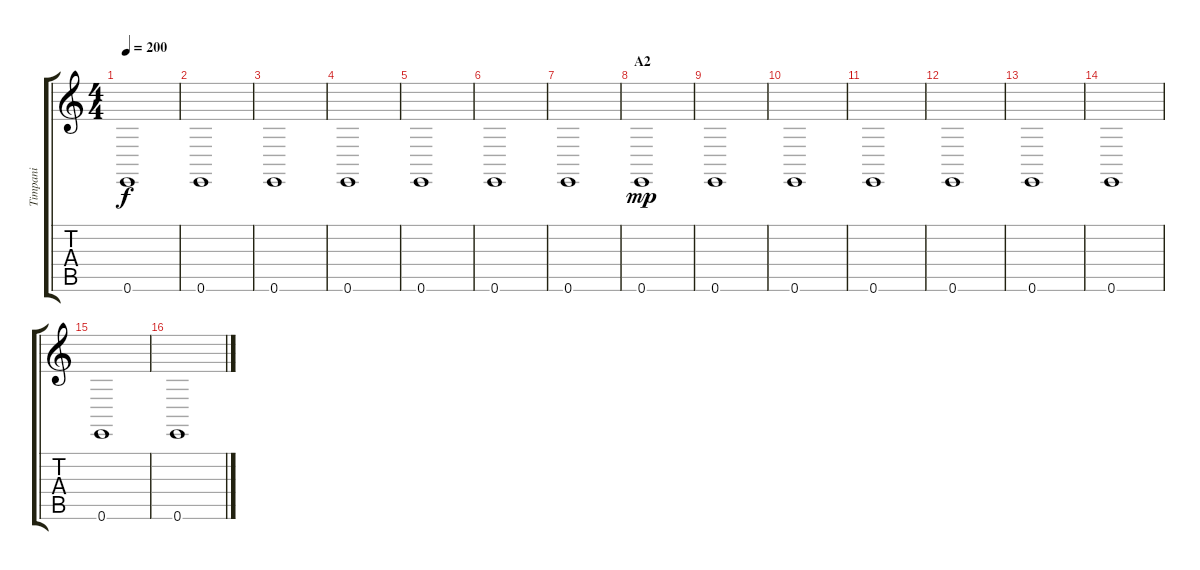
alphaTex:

\track ("Timpani" "Timpani") {instrument timpani}
\staff {score tabs}
\tuning (E4 B3 G3 D3 A2 E2) {hide}
\ts (4 4)
\tempo 200
\clef g2
\ks c
0.6.1{dy f} |
0.6.1 |
0.6.1 |
0.6.1 |
0.6.1 |
0.6.1 |
0.6.1 |
\section ("" "A2")
0.6.1{dy mp} |
0.6.1 |
0.6.1 |
0.6.1 |
0.6.1 |
0.6.1 |
0.6.1 |
0.6.1 |
0.6.1
